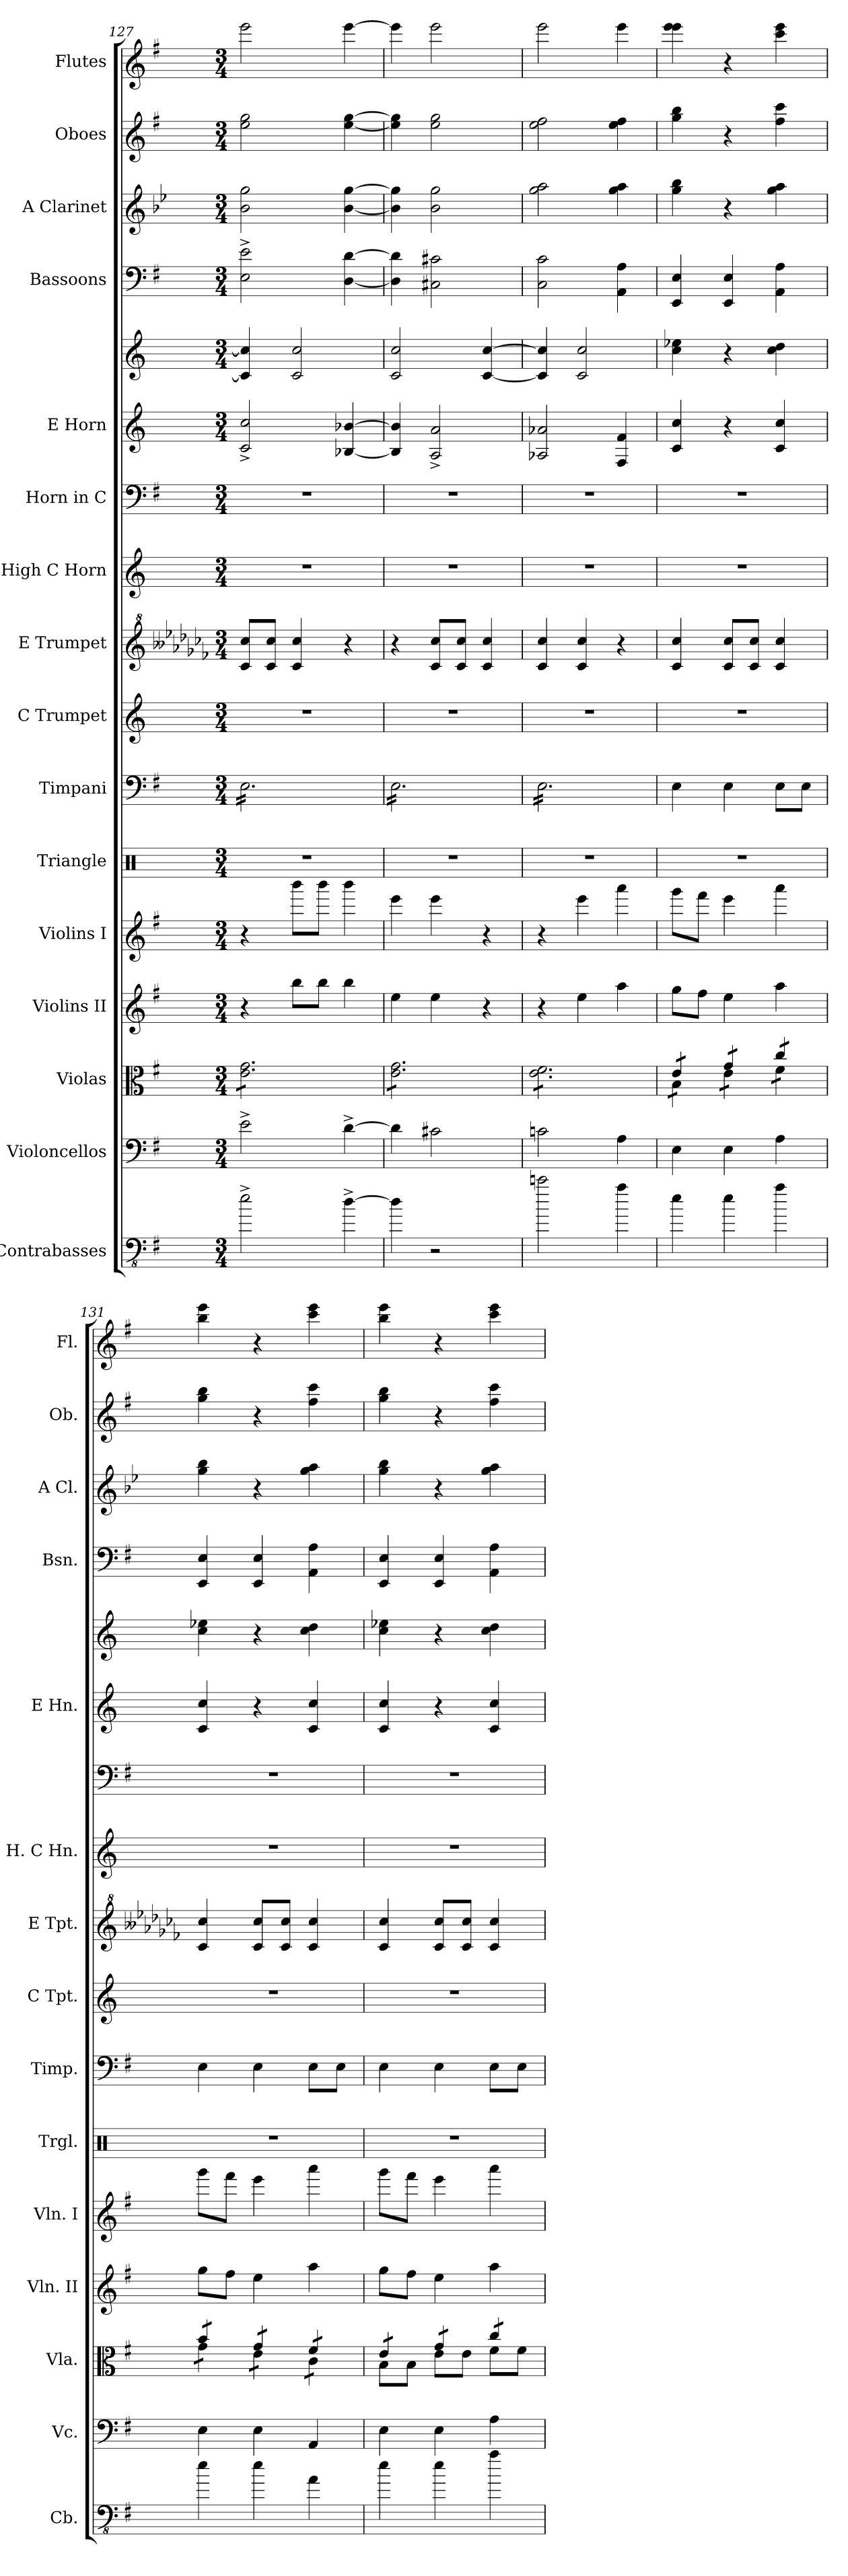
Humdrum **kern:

**kern	**kern	**kern	**kern	**kern	**kern	**kern	**kern	**kern	**kern	**kern	**kern	**kern	**kern	**kern	**kern	**kern
*part16	*part15	*part14	*part13	*part12	*part11	*part10	*part9	*part8	*part7	*part6	*part5	*part5	*part4	*part3	*part2	*part1
*staff17	*staff16	*staff15	*staff14	*staff13	*staff12	*staff11	*staff10	*staff9	*staff8	*staff7	*staff6	*staff5	*staff4	*staff3	*staff2	*staff1
*I"Contrabasses	*I"Violoncellos	*I"Violas	*I"Violins II	*I"Violins I	*I"Triangle	*I"Timpani	*I"C Trumpet	*I"E Trumpet	*I"High C Horn	*I"Horn in C	*I"E Horn	*	*I"Bassoons	*I"A Clarinet	*I"Oboes	*I"Flutes
*I'Cb.	*I'Vc.	*I'Vla.	*I'Vln. II	*I'Vln. I	*I'Trgl.	*I'Timp.	*I'C Tpt.	*I'E Tpt.	*I'H. C Hn.	*	*I'E Hn.	*	*I'Bsn.	*I'A Cl.	*I'Ob.	*I'Fl.
!!LO:PB:g=z
*clefFv4	*clefF4	*clefC3	*clefG2	*clefG2	*clefX	*clefF4	*clefG2	*clefG^2	*clefG2	*clefF4	*clefG2	*clefG2	*clefF4	*clefG2	*clefG2	*clefG2
*ITrd7c12	*	*	*	*	*	*	*	*ITrd-3c-4	*ITrd7c12	*ITrd7c12	*ITrd5c8	*ITrd5c8	*	*ITrd2c3	*	*
*k[f#]	*k[f#]	*k[f#]	*k[f#]	*k[f#]	*k[]	*k[f#]	*k[]	*k[b--e-a-d-g-c-f-]	*k[]	*k[f#]	*k[f#c#g#d#]	*k[f#c#g#d#]	*k[f#]	*k[f#]	*k[f#]	*k[f#]
*M3/4	*M3/4	*M3/4	*M3/4	*M3/4	*M3/4	*M3/4	*M3/4	*M3/4	*M3/4	*M3/4	*M3/4	*M3/4	*M3/4	*M3/4	*M3/4	*M3/4
=127	=127	=127	=127	=127	=127	=127	=127	=127	=127	=127	=127	=127	=127	=127	=127	=127
*	*	*tremolo	*	*	*	*	*	*	*	*	*	*	*	*	*	*
*	*	*	*	*	*	*tremolo	*	*	*	*	*	*	*	*	*	*
2E^\	2e^\	8e\ 8g\L	4r	4r	2.r	16E\LL	2.r	8ff-/ 8fff-/L	2.r	2.r	2E/^ 2e/^	4E/] 4e/]	2E\^ 2e\^	2g\ 2ee\	2ee\ 2gg\	2eee\
.	.	.	.	.	.	16E\	.	.	.	.	.	.	.	.	.	.
.	.	8e\ 8g\	.	.	.	16E\	.	8ff-/ 8fff-/J	.	.	.	.	.	.	.	.
.	.	.	.	.	.	16E\	.	.	.	.	.	.	.	.	.	.
.	.	8e\ 8g\	8bb\L	8bbb\L	.	16E\	.	4ff-/ 4fff-/	.	.	.	2E/ 2e/	.	.	.	.
.	.	.	.	.	.	16E\	.	.	.	.	.	.	.	.	.	.
.	.	8e\ 8g\	8bb\J	8bbb\J	.	16E\	.	.	.	.	.	.	.	.	.	.
.	.	.	.	.	.	16E\	.	.	.	.	.	.	.	.	.	.
[4D^\	[4d^\	8e\ 8g\	4bb\	4bbb\	.	16E\	.	4r	.	.	[4Dn/ [4dn/	.	[4D\ [4d\	[4g\ [4ee\	[4ee\ [4gg\	[4eee\
.	.	.	.	.	.	16E\	.	.	.	.	.	.	.	.	.	.
.	.	8e\ 8g\J	.	.	.	16E\	.	.	.	.	.	.	.	.	.	.
.	.	.	.	.	.	16E\JJ	.	.	.	.	.	.	.	.	.	.
=128	=128	=128	=128	=128	=128	=128	=128	=128	=128	=128	=128	=128	=128	=128	=128	=128
4D\]	4d\]	8e\ 8g\L	4ee\	4eee\	2.r	16E\LL	2.r	4r	2.r	2.r	4D/] 4d/]	2E/ 2e/	4D\] 4d\]	4g\] 4ee\]	4ee\] 4gg\]	4eee\]
.	.	.	.	.	.	16E\	.	.	.	.	.	.	.	.	.	.
.	.	8e\ 8g\	.	.	.	16E\	.	.	.	.	.	.	.	.	.	.
.	.	.	.	.	.	16E\	.	.	.	.	.	.	.	.	.	.
2r	2c#X\	8e\ 8g\	4ee\	4eee\	.	16E\	.	8ff-/ 8fff-/L	.	.	2C#/^ 2c#/^	.	2C#X\ 2c#X\	2g\ 2ee\	2ee\ 2gg\	2eee\
.	.	.	.	.	.	16E\	.	.	.	.	.	.	.	.	.	.
.	.	8e\ 8g\	.	.	.	16E\	.	8ff-/ 8fff-/J	.	.	.	.	.	.	.	.
.	.	.	.	.	.	16E\	.	.	.	.	.	.	.	.	.	.
.	.	8e\ 8g\	4r	4r	.	16E\	.	4ff-/ 4fff-/	.	.	.	[4E/ [4e/	.	.	.	.
.	.	.	.	.	.	16E\	.	.	.	.	.	.	.	.	.	.
.	.	8e\ 8g\J	.	.	.	16E\	.	.	.	.	.	.	.	.	.	.
.	.	.	.	.	.	16E\JJ	.	.	.	.	.	.	.	.	.	.
=129	=129	=129	=129	=129	=129	=129	=129	=129	=129	=129	=129	=129	=129	=129	=129	=129
2cn\	2cn\	8e\ 8f#\L	4r	4r	2.r	16E\LL	2.r	4ff-/ 4fff-/	2.r	2.r	2Cn/ 2cn/	4E/] 4e/]	2C\ 2c\	2ee\ 2ff#\	2ee\ 2ff#\	2eee\
.	.	.	.	.	.	16E\	.	.	.	.	.	.	.	.	.	.
.	.	8e\ 8f#\	.	.	.	16E\	.	.	.	.	.	.	.	.	.	.
.	.	.	.	.	.	16E\	.	.	.	.	.	.	.	.	.	.
.	.	8e\ 8f#\	4ee\	4eee\	.	16E\	.	4ff-/ 4fff-/	.	.	.	2E/ 2e/	.	.	.	.
.	.	.	.	.	.	16E\	.	.	.	.	.	.	.	.	.	.
.	.	8e\ 8f#\	.	.	.	16E\	.	.	.	.	.	.	.	.	.	.
.	.	.	.	.	.	16E\	.	.	.	.	.	.	.	.	.	.
4A\	4A\	8e\ 8f#\	4aa\	4aaa\	.	16E\	.	4r	.	.	4AA/ 4A/	.	4AA\ 4A\	4ee\ 4ff#\	4ee\ 4ff#\	4eee\
.	.	.	.	.	.	16E\	.	.	.	.	.	.	.	.	.	.
.	.	8e\ 8f#\J	.	.	.	16E\	.	.	.	.	.	.	.	.	.	.
.	.	.	.	.	.	16E\JJ	.	.	.	.	.	.	.	.	.	.
*	*	*	*	*	*	*Xtremolo	*	*	*	*	*	*	*	*	*	*
=130	=130	=130	=130	=130	=130	=130	=130	=130	=130	=130	=130	=130	=130	=130	=130	=130
*	*	*^	*	*	*	*	*	*	*	*	*	*	*	*	*	*
4E\	4E\	8e/L	8B\L	8gg\L	8ggg\L	2.r	4E\	2.r	4ff-/ 4fff-/	2.r	2.r	4E/ 4e/	4e\ 4gn\	4EE/ 4E/	4ee\ 4gg\	4gg\ 4bb\	4eee\ 4eee\
.	.	8e/J	8B\J	8ff#\J	8fff#\J	.	.	.	.	.	.	.	.	.	.	.	.
4E\	4E\	8g/L	8e\L	4ee\	4eee\	.	4E\	.	8ff-/ 8fff-/L	.	.	4r	4r	4EE/ 4E/	4r	4r	4r
.	.	8g/J	8e\J	.	.	.	.	.	8ff-/ 8fff-/J	.	.	.	.	.	.	.	.
4A\	4A\	8cc/L	8f#\L	4aa\	4aaa\	.	8E\L	.	4ff-/ 4fff-/	.	.	4E/ 4e/	4e\ 4f#\	4AA\ 4A\	4ee\ 4ff#\	4ff#\ 4ccc\	4ccc\ 4eee\
.	.	8cc/J	8f#\J	.	.	.	8E\J	.	.	.	.	.	.	.	.	.	.
=131	=131	=131	=131	=131	=131	=131	=131	=131	=131	=131	=131	=131	=131	=131	=131	=131	=131
4E\	4E\	8b/L	8g\L	8gg\L	8ggg\L	2.r	4E\	2.r	4ff-/ 4fff-/	2.r	2.r	4E/ 4e/	4e\ 4gn\	4EE/ 4E/	4ee\ 4gg\	4gg\ 4bb\	4bb\ 4eee\
.	.	8b/J	8g\J	8ff#\J	8fff#\J	.	.	.	.	.	.	.	.	.	.	.	.
4E\	4E\	8g/L	8e\L	4ee\	4eee\	.	4E\	.	8ff-/ 8fff-/L	.	.	4r	4r	4EE/ 4E/	4r	4r	4r
.	.	8g/J	8e\J	.	.	.	.	.	8ff-/ 8fff-/J	.	.	.	.	.	.	.	.
4AA\	4AA/	8f#/L	8c\L	4aa\	4aaa\	.	8E\L	.	4ff-/ 4fff-/	.	.	4E/ 4e/	4e\ 4f#\	4AA\ 4A\	4ee\ 4ff#\	4ff#\ 4ccc\	4ccc\ 4eee\
.	.	8f#/J	8c\J	.	.	.	8E\J	.	.	.	.	.	.	.	.	.	.
=132	=132	=132	=132	=132	=132	=132	=132	=132	=132	=132	=132	=132	=132	=132	=132	=132	=132
4E\	4E\	8e/L	8B\L	8gg\L	8ggg\L	2.r	4E\	2.r	4ff-/ 4fff-/	2.r	2.r	4E/ 4e/	4e\ 4gn\	4EE/ 4E/	4ee\ 4gg\	4gg\ 4bb\	4bb\ 4eee\
.	.	8e/J	8B\J	8ff#\J	8fff#\J	.	.	.	.	.	.	.	.	.	.	.	.
4E\	4E\	8g/L	8e\L	4ee\	4eee\	.	4E\	.	8ff-/ 8fff-/L	.	.	4r	4r	4EE/ 4E/	4r	4r	4r
.	.	8g/J	8e\J	.	.	.	.	.	8ff-/ 8fff-/J	.	.	.	.	.	.	.	.
4A\	4A\	8cc/L	8f#\L	4aa\	4aaa\	.	8E\L	.	4ff-/ 4fff-/	.	.	4E/ 4e/	4e\ 4f#\	4AA\ 4A\	4ee\ 4ff#\	4ff#\ 4ccc\	4ccc\ 4eee\
.	.	8cc/J	8f#\J	.	.	.	8E\J	.	.	.	.	.	.	.	.	.	.
*	*	*Xtremolo	*	*	*	*	*	*	*	*	*	*	*	*	*	*	*
*	*	*v	*v	*	*	*	*	*	*	*	*	*	*	*	*	*	*
=	=	=	=	=	=	=	=	=	=	=	=	=	=	=	=	=
*-	*-	*-	*-	*-	*-	*-	*-	*-	*-	*-	*-	*-	*-	*-	*-	*-
